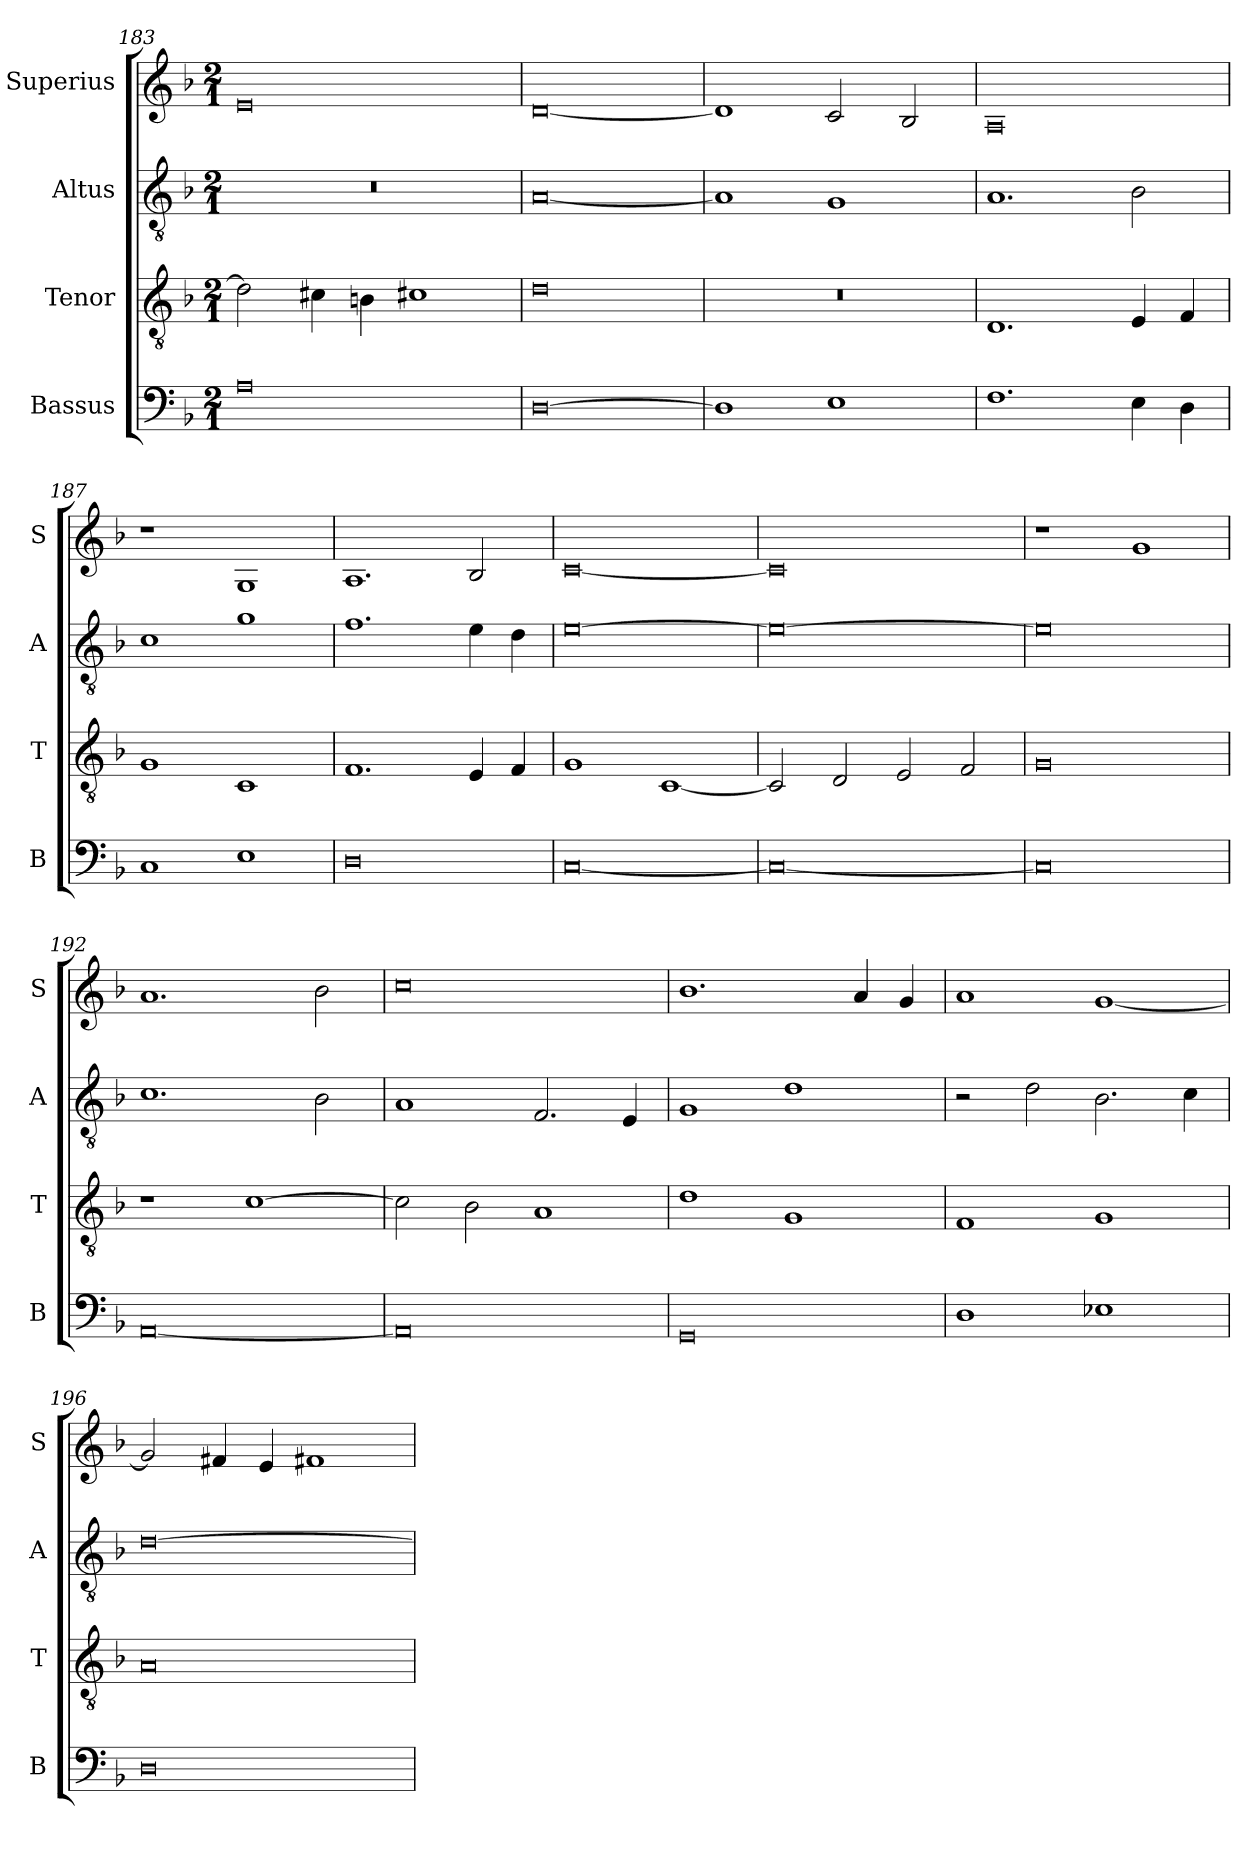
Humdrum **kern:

**kern	**kern	**kern	**kern
*part4	*part3	*part2	*part1
*staff4	*staff3	*staff2	*staff1
*I"Bassus	*I"Tenor	*I"Altus	*I"Superius
*I'B	*I'T	*I'A	*I'S
*clefF4	*clefGv2	*clefGv2	*clefG2
*k[b-]	*k[b-]	*k[b-]	*k[b-]
*M2/1	*M2/1	*M2/1	*M2/1
=183	=183	=183	=183
0A	2d\]	0r	0e
.	4c#X\	.	.
.	4Bn\	.	.
.	1c#X	.	.
=184	=184	=184	=184
[0D	0d	[0A	[0d
=185	=185	=185	=185
1D]	0r	1A]	1d]
1E	.	1G	2c/
.	.	.	2B-/
=186	=186	=186	=186
1.F	1.D	1.A	0A
4E\	4E/	2B-\	.
4D\	4F/	.	.
=187	=187	=187	=187
1C	1G	1c	1r
1E	1C	1g	1G
=188	=188	=188	=188
0D	1.F	1.f	1.A
.	4E/	4e\	2B-/
.	4F/	4d\	.
=189	=189	=189	=189
[0C	1G	[0e	[0c
.	[1C	.	.
=190	=190	=190	=190
0C_	2C/]	0e_	0c]
.	2D/	.	.
.	2E/	.	.
.	2F/	.	.
=191	=191	=191	=191
0C]	0G	0e]	1r
.	.	.	1g
=192	=192	=192	=192
[0AA	1r	1.c	1.a
.	[1c	.	.
.	.	2B-\	2b-\
=193	=193	=193	=193
0AA]	2c\]	1A	0cc
.	2B-\	.	.
.	1A	2.F/	.
.	.	4E/	.
=194	=194	=194	=194
0GG	1d	1G	1.b-
.	1G	1d	.
.	.	.	4a/
.	.	.	4g/
=195	=195	=195	=195
1D	1F	2r	1a
.	.	2d\	.
1E-X	1G	2.B-\	[1g
.	.	4c\	.
=196	=196	=196	=196
0D	0A	[0d	2g/]
.	.	.	4f#X/
.	.	.	4e/
.	.	.	1f#X
=	=	=	=
*-	*-	*-	*-
